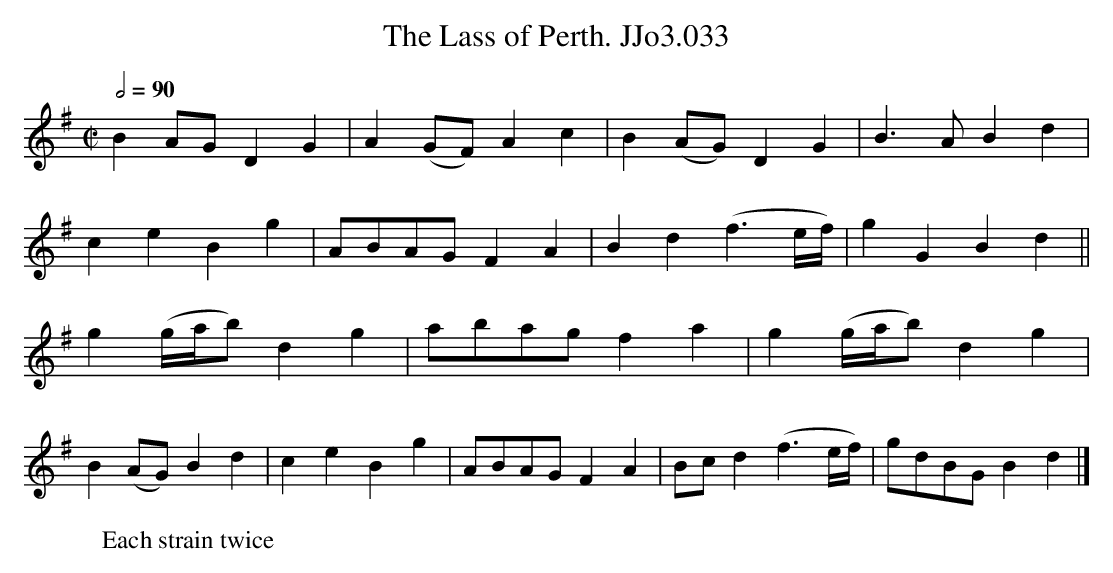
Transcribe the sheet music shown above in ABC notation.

X:1
T:Lass of Perth. JJo3.033, The
M:C|
L:1/4
W:Each strain twice
Q:1/2=90
K:G
B A/G/ DG | A(G/F/) Ac | B(A/G/) DG | B>A Bd |
ce Bg | A/B/A/G/ FA | Bd (f3/2e//f/4) | gG Bd ||
g(g/4a/4b/) dg | a/b/a/g/ fa | g(g/4a/4b/) dg |
B(A/G/) Bd | ce Bg | A/B/A/G/ FA | B/c/d (f3/2e//f/4) | g/d/B/G/ Bd |]
